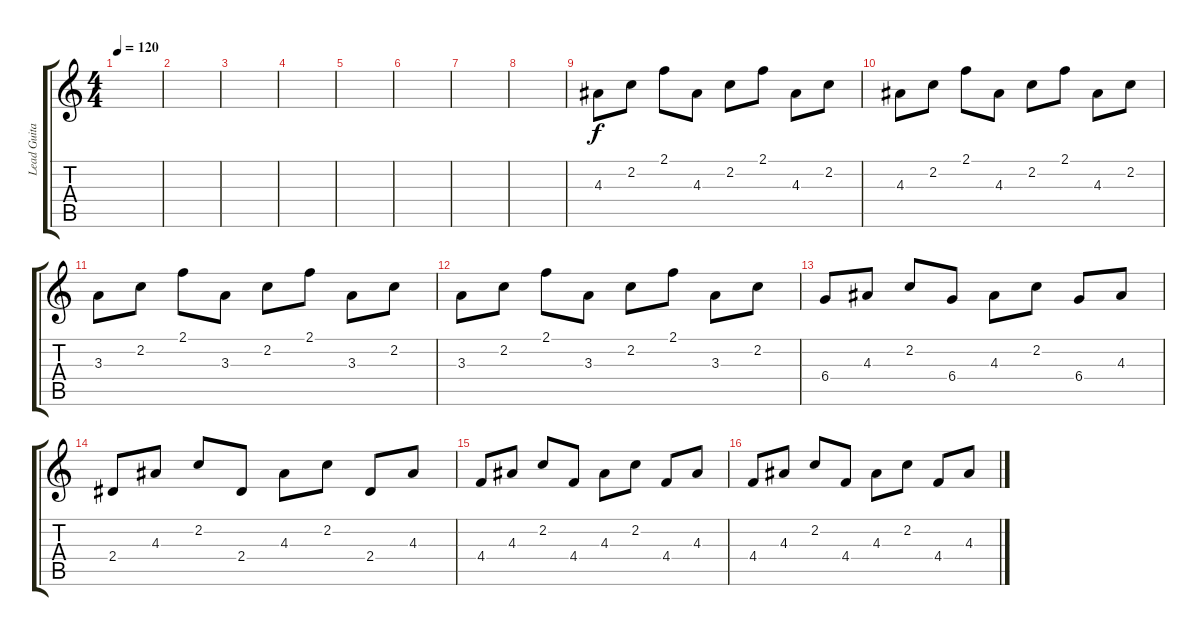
\track ("Lead Guitar" "Lead Guita") {instrument electricguitarjazz}
\staff {score tabs}
\tuning (Eb4 Bb3 Gb3 Db3 Ab2 Eb2) {hide}
\ts (4 4)
\tempo 120
\clef g2
\ks c
|
|
|
|
|
|
|
|
4.3.8{instrument acousticguitarnylon} 2.2.8 2.1.8 4.3.8 2.2.8 2.1.8 4.3.8 2.2.8 |
4.3.8 2.2.8 2.1.8 4.3.8 2.2.8 2.1.8 4.3.8 2.2.8 |
3.3.8 2.2.8 2.1.8 3.3.8 2.2.8 2.1.8 3.3.8 2.2.8 |
3.3.8 2.2.8 2.1.8 3.3.8 2.2.8 2.1.8 3.3.8 2.2.8 |
6.4.8 4.3.8 2.2.8 6.4.8 4.3.8 2.2.8 6.4.8 4.3.8 |
2.4.8 4.3.8 2.2.8 2.4.8 4.3.8 2.2.8 2.4.8 4.3.8 |
4.4.8 4.3.8 2.2.8 4.4.8 4.3.8 2.2.8 4.4.8 4.3.8 |
4.4.8 4.3.8 2.2.8 4.4.8 4.3.8 2.2.8 4.4.8 4.3.8
